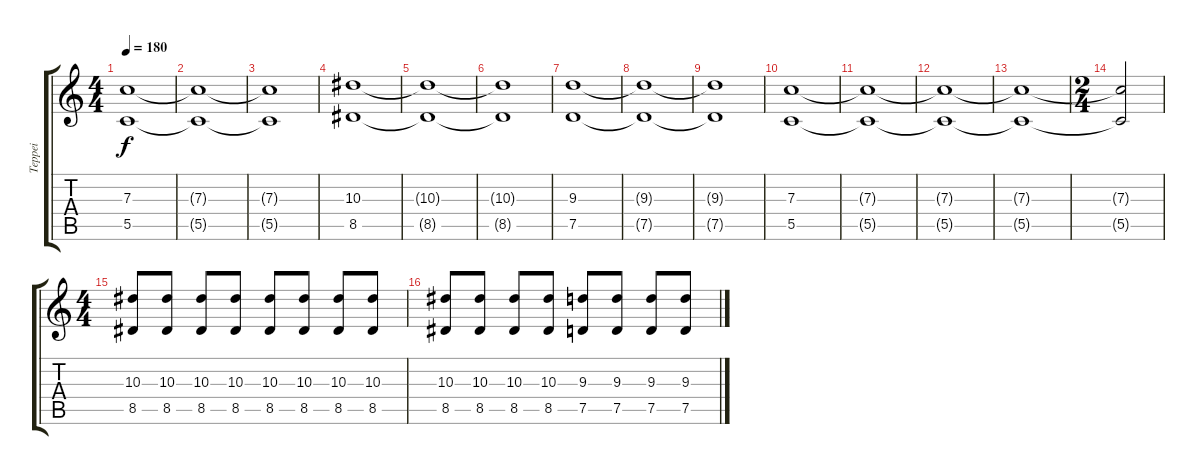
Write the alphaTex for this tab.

\track ("Teppei" "Teppei") {instrument distortionguitar}
\staff {score tabs}
\tuning (D4 A3 F3 C3 G2 C2) {hide}
\ts (4 4)
\tempo 180
\clef g2
\ks c
(7.3 5.5).1{dy f} |
(7.3{t} 5.5{t}).1 |
(7.3{t} 5.5{t}).1 |
(10.3 8.5).1 |
(10.3{t} 8.5{t}).1 |
(10.3{t} 8.5{t}).1 |
(9.3 7.5).1 |
(9.3{t} 7.5{t}).1 |
(9.3{t} 7.5{t}).1 |
(7.3 5.5).1 |
(7.3{t} 5.5{t}).1 |
(7.3{t} 5.5{t}).1 |
(7.3{t} 5.5{t}).1 |
\ts (2 4)
(7.3{t} 5.5{t}).2 |
\ts (4 4)
(10.3 8.5).8 (10.3 8.5).8 (10.3 8.5).8 (10.3 8.5).8 (10.3 8.5).8 (10.3 8.5).8 (10.3 8.5).8 (10.3 8.5).8 |
(10.3 8.5).8 (10.3 8.5).8 (10.3 8.5).8 (10.3 8.5).8 (9.3 7.5).8 (9.3 7.5).8 (9.3 7.5).8 (9.3 7.5).8
